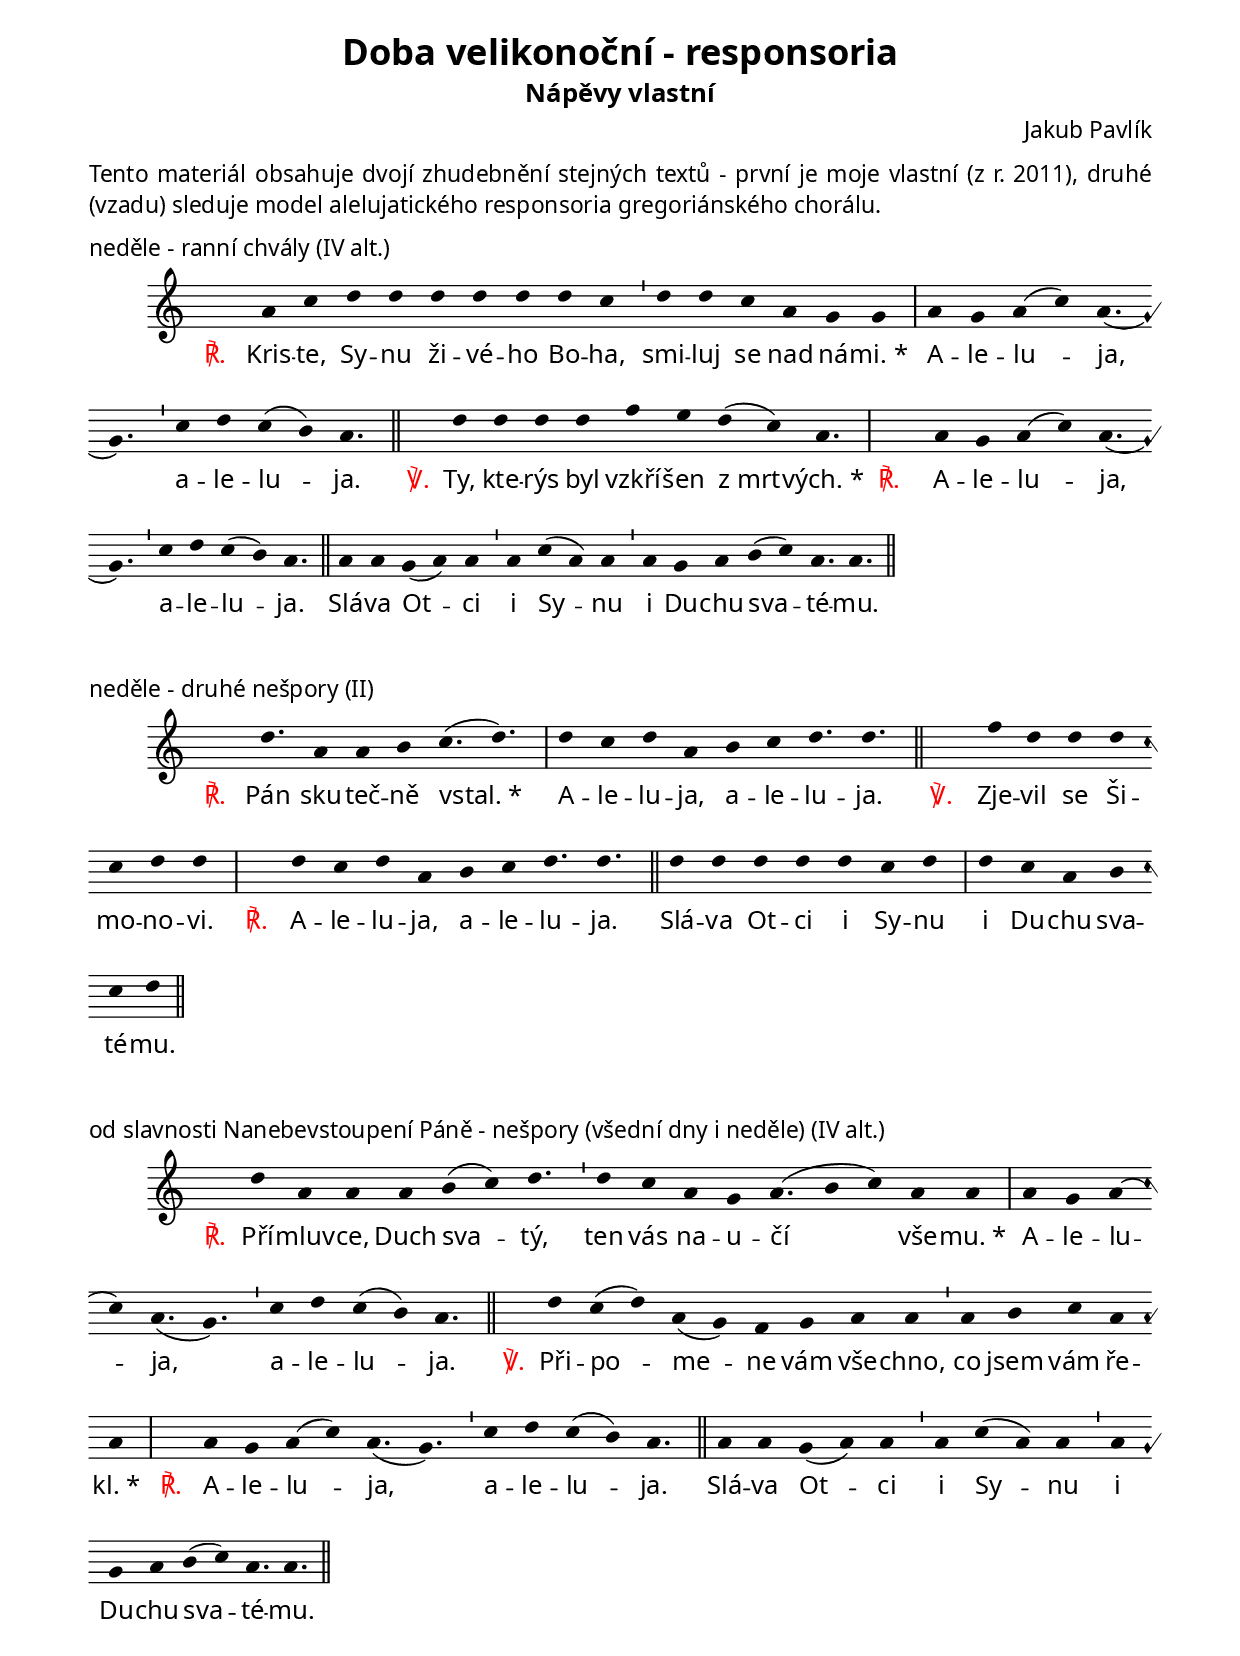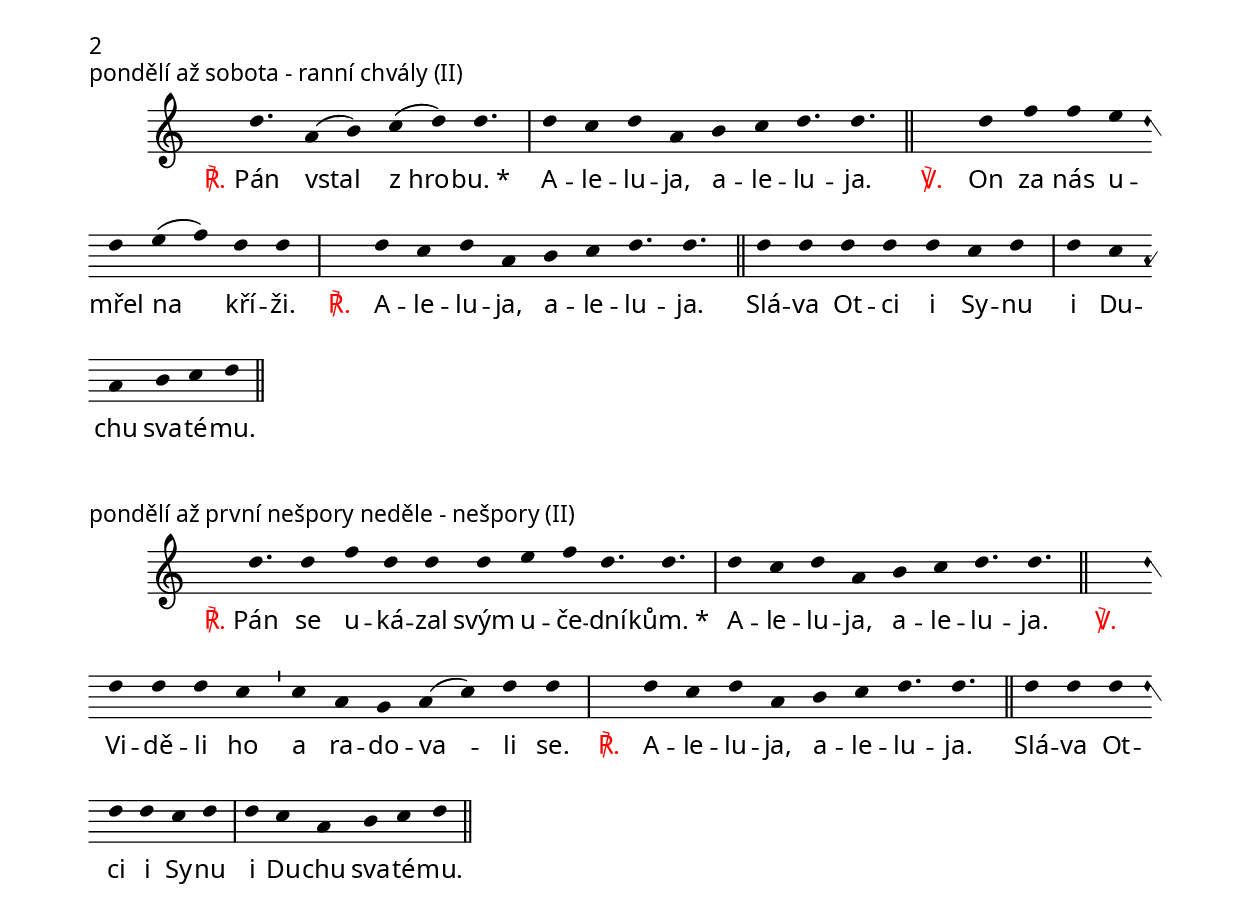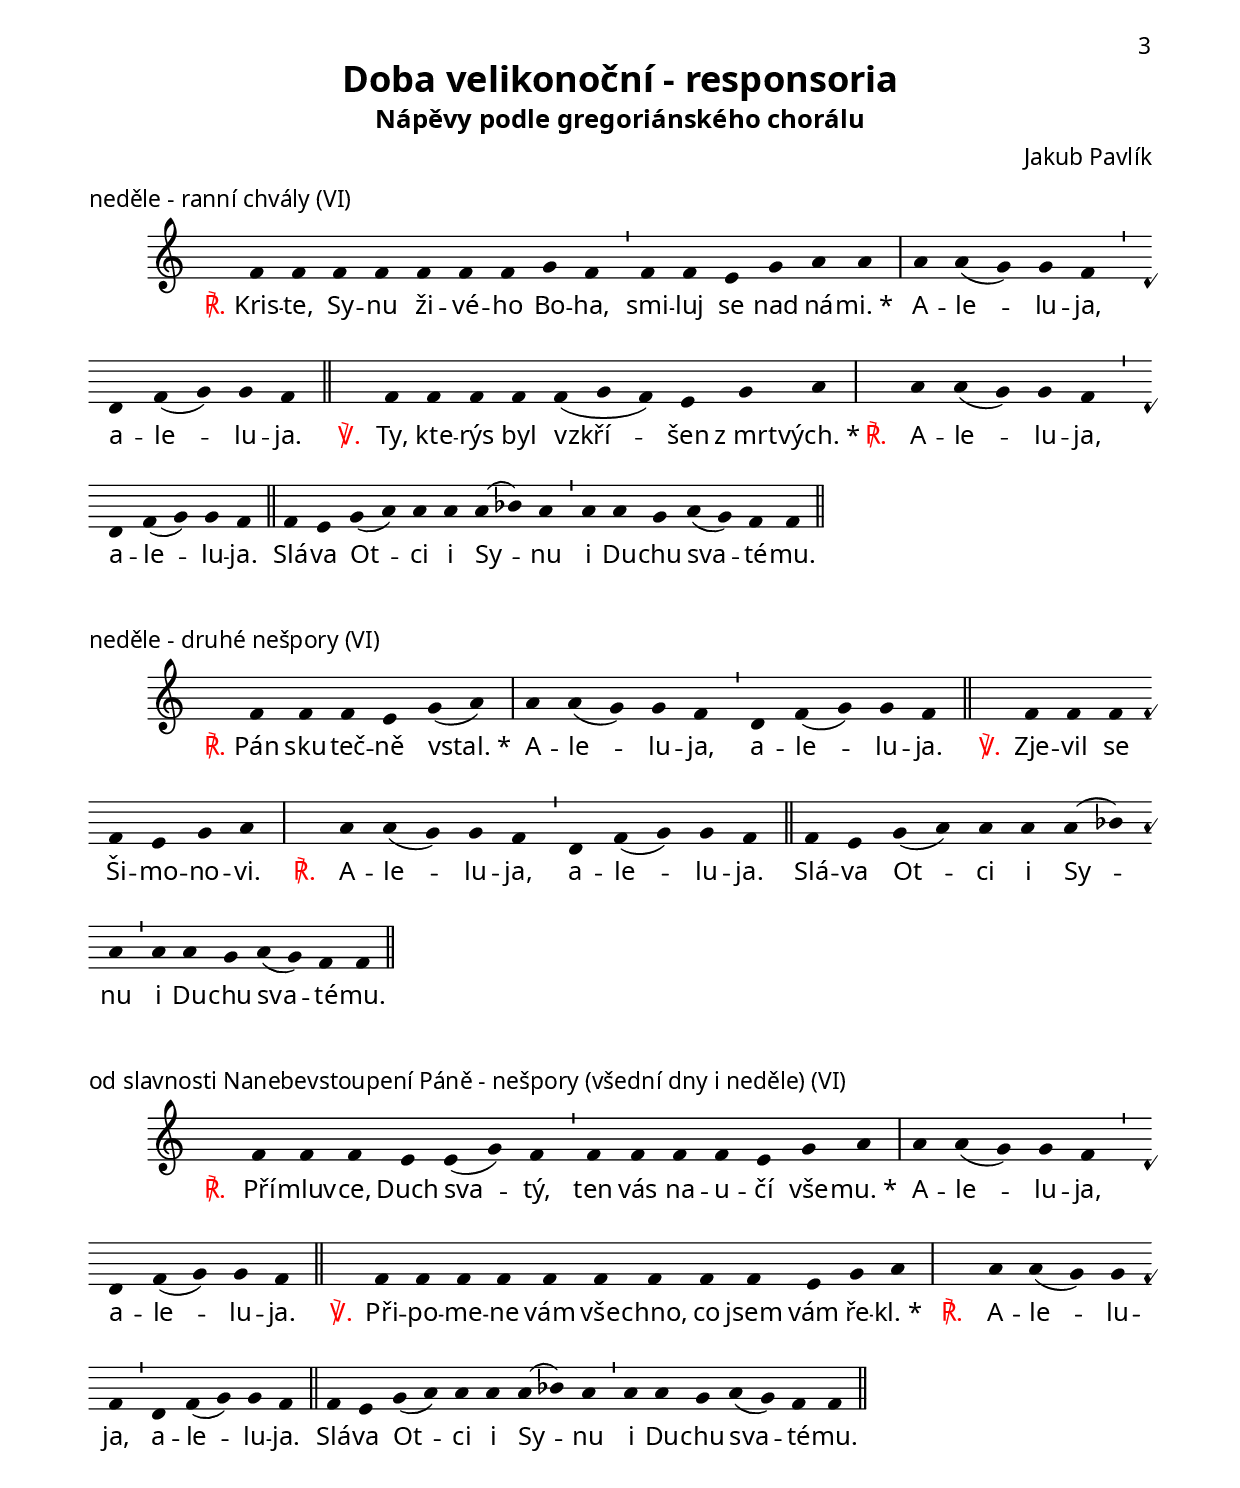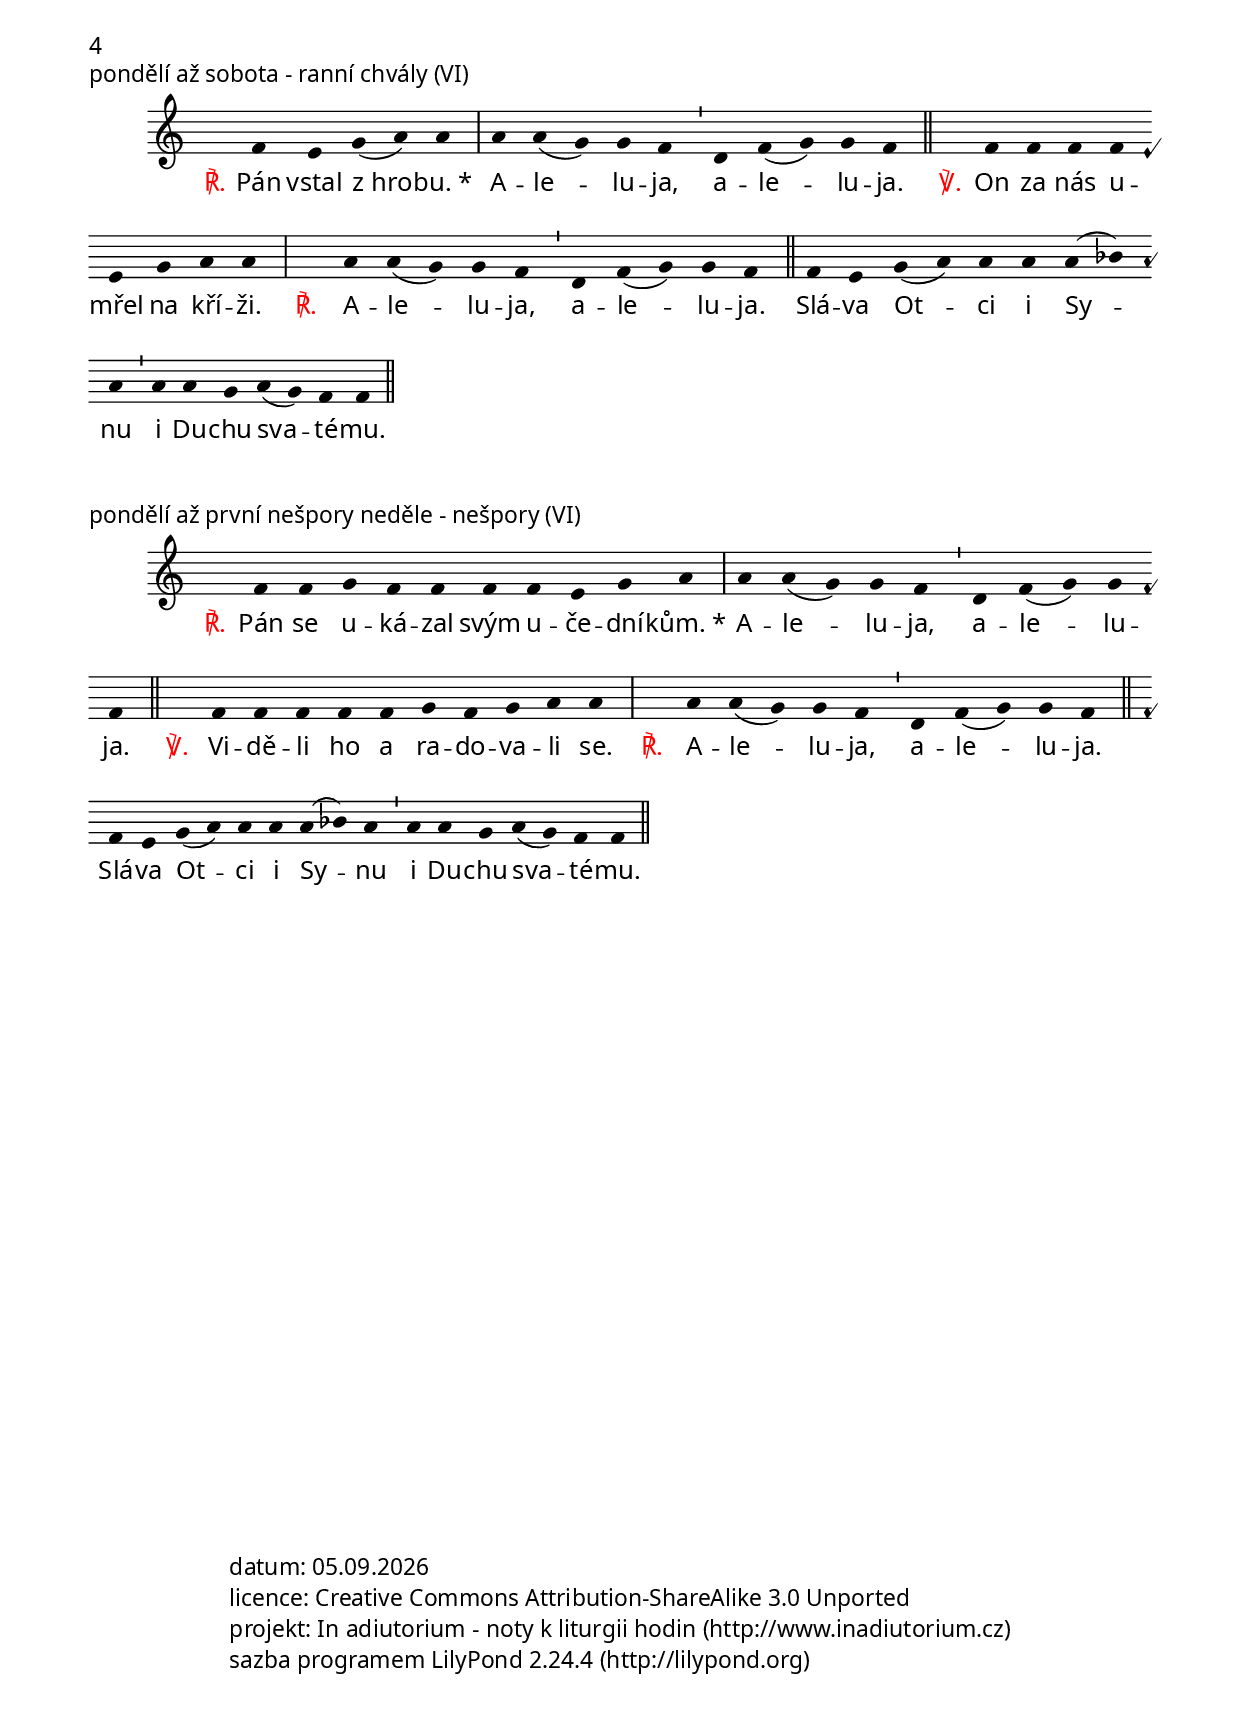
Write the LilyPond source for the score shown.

\version "2.12.3"

\header {
  title = "Doba velikonoční - responsoria"
  composer = "Jakub Pavlík"
}

\include "spolecne.ly"
\include "dilyresponsorii.ly"

\paper {
  % neroztahovat noty na celou stranku, ale nechat misto dole:
  ragged-bottom = ##t 
}

% dily do 'mych' responsorii
alelResp = { d4 c d a b c d4. d }
slava = { d4 d d d d c d \barMax d4 c a b c d \barFinalis }
slavaDelsi = { a4 a g( a) a \barMin a c( a) a \barMin a g a b( c) a4. a }

alelRespDelsi = { a4 g a( c) a4.( g) \barMin c4 d c( b) a4. }

\bookpart {
  \header {
    subtitle = "Nápěvy vlastní"
  }
  
  \markup\justify{
    Tento materiál obsahuje dvojí zhudebnění stejných textů -
    první je moje vlastní (z r. 2011), druhé (vzadu)
    sleduje model alelujatického responsoria
    gregoriánského chorálu.
  }
  
\score {
  \relative c'' {
    \choralniRezim
    
    %R
    \neviditelna a
    a4 c d d d d d d c \barMin
    d d c a g g \barMax
    \alelRespDelsi \barFinalis
    
    %V
    \neviditelna d
    d4 d d d f e d( c) a4. \barMax
    \neviditelna a
    \alelRespDelsi \barFinalis
    
    % Slava
    \slavaDelsi \barFinalis
  }
  \addlyrics {
    \Response Kris -- te, Sy -- nu ži -- vé -- ho Bo -- ha,
    smi -- luj se nad ná -- mi._*
    \textRespAleluja
    \Verse Ty, kte -- rýs byl vzkří -- šen z_mrt -- vých._*
    \Response \textRespAleluja
    \textRespDoxologie
  }
  \header {
    piece = "neděle - ranní chvály (IV alt.)"
  }
}

\score {
  \relative c'' {
    \choralniRezim
    
    %R
    \neviditelna d
    d4. a4 a b c4.( d) \barMax
    \alelResp \barFinalis
    
    %V
    \neviditelna f
    f4 d d d c d d \barMax
    \neviditelna d
    \alelResp \barFinalis
    
    \slava
  }
  \addlyrics {
    \Response Pán sku -- teč -- ně vstal._*
    \textRespAleluja
    \Verse Zje -- vil se Ši -- mo -- no -- vi.
    \Response \textRespAleluja
    \textRespDoxologie
  }
  \header {
    piece = "neděle - druhé nešpory (II)"
  }
}

\score {
  \relative c'' {
    \choralniRezim
    
    % R
    \neviditelna d
    d4 a a a b( c) d4. \barMin
    d4 c a g a4.( b4 c) a a \barMax
    \alelRespDelsi \barFinalis
    
    % V
    \neviditelna d
    d4 c( d) a( g) f g a a \barMin
    a4 b c a a \barMax
    % R
    \neviditelna a
    \alelRespDelsi \barFinalis
    
    \slavaDelsi \barFinalis
  }
  \addlyrics {
    \Response Pří -- mluv -- ce, Duch sva -- tý, ten vás na -- u -- čí
    vše -- mu._*
    \textRespAleluja
    \Verse Při -- po -- me -- ne vám vše -- chno, co jsem vám ře -- kl._*
    \Response \textRespAleluja
    \textRespDoxologie
  }
  \header {
    piece = "od slavnosti Nanebevstoupení Páně - nešpory (všední dny i neděle) (IV alt.)"
  }
}

\pageBreak

\score {
  \relative c'' {
    \choralniRezim
    
    % R
    \neviditelna d
    d4. a4( b) c( d) d4. \barMax
    \alelResp \barFinalis
    
    %V
    \neviditelna d
    d4 f f e d e( f) d d \barMax
    \neviditelna d
    \alelResp \barFinalis
    
    % Slava
    \slava
  }
  \addlyrics {
    \Response Pán vstal z_hro -- bu._*
    \textRespAleluja
    \Verse On za nás u -- mřel na kří -- ži.
    \Response \textRespAleluja
    \textRespDoxologie
  }
  \header {
    piece = "pondělí až sobota - ranní chvály (II)"
  }
}

\score {
  \relative c'' {
    \choralniRezim
    
    %R
    \neviditelna d 
    d4. d4 f d d d e f d4. d \barMax
    \alelResp \barFinalis
    
    %V
    \neviditelna d
    d4 d d c \barMin c4 a g a( c) d d \barMax
    \neviditelna d
    \alelResp \barFinalis
    
    % Slava
    \slava
  }
  \addlyrics {
    \Response Pán se u -- ká -- zal svým u -- če -- dní -- kům._*
    \textRespAleluja
    \Verse Vi -- dě -- li ho a ra -- do -- va -- li se.
    \Response \textRespAleluja
    \textRespDoxologie
  }
  \header {
    piece = "pondělí až první nešpory neděle - nešpory (II)"
  }
}
}

%%%%%%%%%%%%%%%%%%%%%%%%%%%%%%%%%%%%%%%%%%%%%%%%%%%%%%%%

\bookpart {
  \header {
    subtitle = "Nápěvy podle gregoriánského chorálu"
  }
  
  \score {
    \relative c' {
      \choralniRezim
      
      %R
      \neviditelna f
      f f f f f f f g f \barMin f f e g a a \barMax
      \respVIalelujaResponsum \barFinalis
      
      %V
      \neviditelna f
      f f f f f( g f) e g a \barMax
      \neviditelna a
      \respVIalelujaResponsum \barFinalis
      
      % Slava
      \respVIalelujaDoxologie \barFinalis
    }
    \addlyrics {
      \Response Kris -- te, Sy -- nu ži -- vé -- ho Bo -- ha,
      smi -- luj se nad ná -- mi._*
      \textRespAleluja
      \Verse Ty, kte -- rýs byl vzkří -- šen z_mrt -- vých._*
      \Response \textRespAleluja
      \textRespDoxologie
    }
    \header {
      piece = "neděle - ranní chvály (VI)"
    }
  }
  
  \score {
    \relative c' {
      \choralniRezim
      
      %R
      \neviditelna f
      f4 f f e g( a) \barMax
      \respVIalelujaResponsum \barFinalis
      
      %V
      \neviditelna f
      f4 f f f e g a \barMax
      \neviditelna a
      \respVIalelujaResponsum \barFinalis
      
      \respVIalelujaDoxologie \barFinalis
    }
    \addlyrics {
      \Response Pán sku -- teč -- ně vstal._*
      \textRespAleluja
      \Verse Zje -- vil se Ši -- mo -- no -- vi.
      \Response \textRespAleluja
      \textRespDoxologie
    }
    \header {
      piece = "neděle - druhé nešpory (VI)"
    }
  }
  
  \score {
    \relative c' {
      \choralniRezim
      
      % R
      \neviditelna d
      f4 f f e e( g) f \barMin f f f f e g a \barMax
      \respVIalelujaResponsum \barFinalis
      
      % V
      \neviditelna f
      f f f f f f f f f e g a \barMax
      % R
      \neviditelna f
      \respVIalelujaResponsum \barFinalis
      
      \respVIalelujaDoxologie \barFinalis
    }
    \addlyrics {
      \Response Pří -- mluv -- ce, Duch sva -- tý, ten vás na -- u -- čí
      vše -- mu._*
      \textRespAleluja
      \Verse Při -- po -- me -- ne vám vše -- chno, co jsem vám ře -- kl._*
      \Response \textRespAleluja
      \textRespDoxologie
    }
    \header {
      piece = "od slavnosti Nanebevstoupení Páně - nešpory (všední dny i neděle) (VI)"
    }
  }
  
  \pageBreak
  
  \score {
    \relative c' {
      \choralniRezim
      
      % R
      \neviditelna d
      f4 e g( a) a \barMax
      \respVIalelujaResponsum \barFinalis
      
      %V
      \neviditelna f
      f f f f e g a a \barMax
      \neviditelna f
      \respVIalelujaResponsum \barFinalis
      
      % Slava
      \respVIalelujaDoxologie \barFinalis
    }
    \addlyrics {
      \Response Pán vstal z_hro -- bu._*
      \textRespAleluja
      \Verse On za nás u -- mřel na kří -- ži.
      \Response \textRespAleluja
      \textRespDoxologie
    }
    \header {
      piece = "pondělí až sobota - ranní chvály (VI)"
    }
  }
  
  \score {
    \relative c' {
      \choralniRezim
      
      %R
      \neviditelna d 
      f4 f g f f f f e g a \barMax
      \respVIalelujaResponsum \barFinalis
      
      %V
      \neviditelna f
      f f f f f g f g a a \barMax
      \neviditelna d
      \respVIalelujaResponsum \barFinalis
      
      % Slava
      \respVIalelujaDoxologie \barFinalis
    }
    \addlyrics {
      \Response Pán se u -- ká -- zal svým u -- če -- dní -- kům._*
      \textRespAleluja
      \Verse Vi -- dě -- li ho a ra -- do -- va -- li se.
      \Response \textRespAleluja
      \textRespDoxologie
    }
    \header {
      piece = "pondělí až první nešpory neděle - nešpory (VI)"
    }
  }

}
%{
\score {
  \relative c'' {
    \choralniRezim
    
  }
  \addlyrics {
    
  }
  \header {
    piece = ""
  }
}
%}